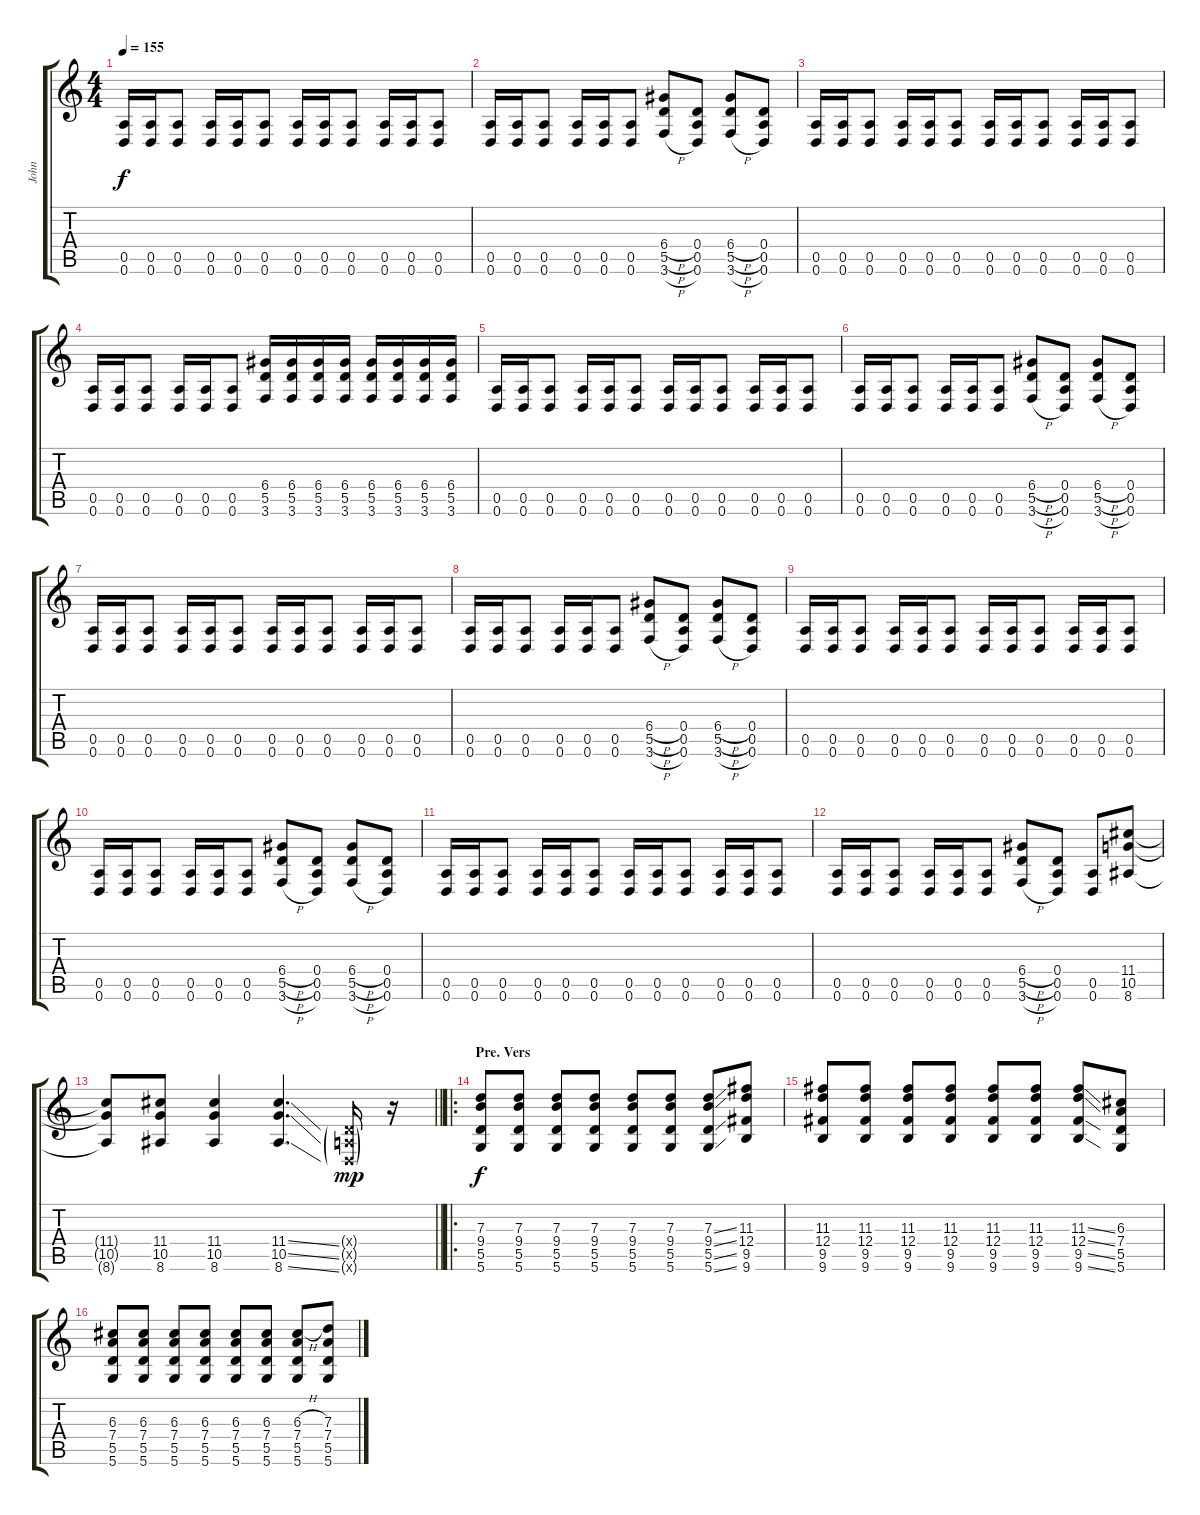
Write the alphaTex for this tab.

\track ("John" "John") {instrument overdrivenguitar}
\staff {score tabs}
\tuning (E4 B3 G3 D3 A2 D2) {hide}
\ts (4 4)
\tempo 155
\clef g2
\ks c
(0.5 0.6).16{dy f} (0.5 0.6).16 (0.5 0.6).8 (0.5 0.6).16 (0.5 0.6).16 (0.5 0.6).8 (0.5 0.6).16 (0.5 0.6).16 (0.5 0.6).8 (0.5 0.6).16 (0.5 0.6).16 (0.5 0.6).8 |
(0.5 0.6).16 (0.5 0.6).16 (0.5 0.6).8 (0.5 0.6).16 (0.5 0.6).16 (0.5 0.6).8 (6.4{h} 5.5{h} 3.6{h}).8 (0.4 0.5 0.6).8 (6.4{h} 5.5{h} 3.6{h}).8 (0.4 0.5 0.6).8 |
(0.5 0.6).16 (0.5 0.6).16 (0.5 0.6).8 (0.5 0.6).16 (0.5 0.6).16 (0.5 0.6).8 (0.5 0.6).16 (0.5 0.6).16 (0.5 0.6).8 (0.5 0.6).16 (0.5 0.6).16 (0.5 0.6).8 |
(0.5 0.6).16 (0.5 0.6).16 (0.5 0.6).8 (0.5 0.6).16 (0.5 0.6).16 (0.5 0.6).8 (6.4 5.5 3.6).16 (6.4 5.5 3.6).16 (6.4 5.5 3.6).16 (6.4 5.5 3.6).16 (6.4 5.5 3.6).16 (6.4 5.5 3.6).16 (6.4 5.5 3.6).16 (6.4 5.5 3.6).16 |
(0.5 0.6).16 (0.5 0.6).16 (0.5 0.6).8 (0.5 0.6).16 (0.5 0.6).16 (0.5 0.6).8 (0.5 0.6).16 (0.5 0.6).16 (0.5 0.6).8 (0.5 0.6).16 (0.5 0.6).16 (0.5 0.6).8 |
(0.5 0.6).16 (0.5 0.6).16 (0.5 0.6).8 (0.5 0.6).16 (0.5 0.6).16 (0.5 0.6).8 (6.4{h} 5.5{h} 3.6{h}).8 (0.4 0.5 0.6).8 (6.4{h} 5.5{h} 3.6{h}).8 (0.4 0.5 0.6).8 |
(0.5 0.6).16 (0.5 0.6).16 (0.5 0.6).8 (0.5 0.6).16 (0.5 0.6).16 (0.5 0.6).8 (0.5 0.6).16 (0.5 0.6).16 (0.5 0.6).8 (0.5 0.6).16 (0.5 0.6).16 (0.5 0.6).8 |
(0.5 0.6).16 (0.5 0.6).16 (0.5 0.6).8 (0.5 0.6).16 (0.5 0.6).16 (0.5 0.6).8 (6.4{h} 5.5{h} 3.6{h}).8 (0.4 0.5 0.6).8 (6.4{h} 5.5{h} 3.6{h}).8 (0.4 0.5 0.6).8 |
(0.5 0.6).16 (0.5 0.6).16 (0.5 0.6).8 (0.5 0.6).16 (0.5 0.6).16 (0.5 0.6).8 (0.5 0.6).16 (0.5 0.6).16 (0.5 0.6).8 (0.5 0.6).16 (0.5 0.6).16 (0.5 0.6).8 |
(0.5 0.6).16 (0.5 0.6).16 (0.5 0.6).8 (0.5 0.6).16 (0.5 0.6).16 (0.5 0.6).8 (6.4{h} 5.5{h} 3.6{h}).8 (0.4 0.5 0.6).8 (6.4{h} 5.5{h} 3.6{h}).8 (0.4 0.5 0.6).8 |
(0.5 0.6).16 (0.5 0.6).16 (0.5 0.6).8 (0.5 0.6).16 (0.5 0.6).16 (0.5 0.6).8 (0.5 0.6).16 (0.5 0.6).16 (0.5 0.6).8 (0.5 0.6).16 (0.5 0.6).16 (0.5 0.6).8 |
(0.5 0.6).16 (0.5 0.6).16 (0.5 0.6).8 (0.5 0.6).16 (0.5 0.6).16 (0.5 0.6).8 (6.4{h} 5.5{h} 3.6{h}).8 (0.4 0.5 0.6).8 (0.5 0.6).8 (11.4 10.5 8.6).8 |
\barLineRight lightlight
(11.4{t} 10.5{t} 8.6{t}).8 (11.4 10.5 8.6).8 (11.4 10.5 8.6).4 (11.4{ss} 10.5{ss} 8.6{ss}).4{d} (0.4{g x} 0.5{g x} 0.6{g x}).16{dy mp} r.16 |
\ro
\section ("" "Pre. Vers")
(7.3 9.4 5.5 5.6).8{dy f} (7.3 9.4 5.5 5.6).8 (7.3 9.4 5.5 5.6).8 (7.3 9.4 5.5 5.6).8 (7.3 9.4 5.5 5.6).8 (7.3 9.4 5.5 5.6).8 (7.3{ss} 9.4{ss} 5.5{ss} 5.6{ss}).8 (11.3 12.4 9.5 9.6).8 |
(11.3 12.4 9.5 9.6).8 (11.3 12.4 9.5 9.6).8 (11.3 12.4 9.5 9.6).8 (11.3 12.4 9.5 9.6).8 (11.3 12.4 9.5 9.6).8 (11.3 12.4 9.5 9.6).8 (11.3{ss} 12.4{ss} 9.5{ss} 9.6{ss}).8 (6.3 7.4 5.5 5.6).8 |
(6.3 7.4 5.5 5.6).8 (6.3 7.4 5.5 5.6).8 (6.3 7.4 5.5 5.6).8 (6.3 7.4 5.5 5.6).8 (6.3 7.4 5.5 5.6).8 (6.3 7.4 5.5 5.6).8 (6.3{h} 7.4 5.5 5.6).8 (7.3 7.4 5.5 5.6).8
